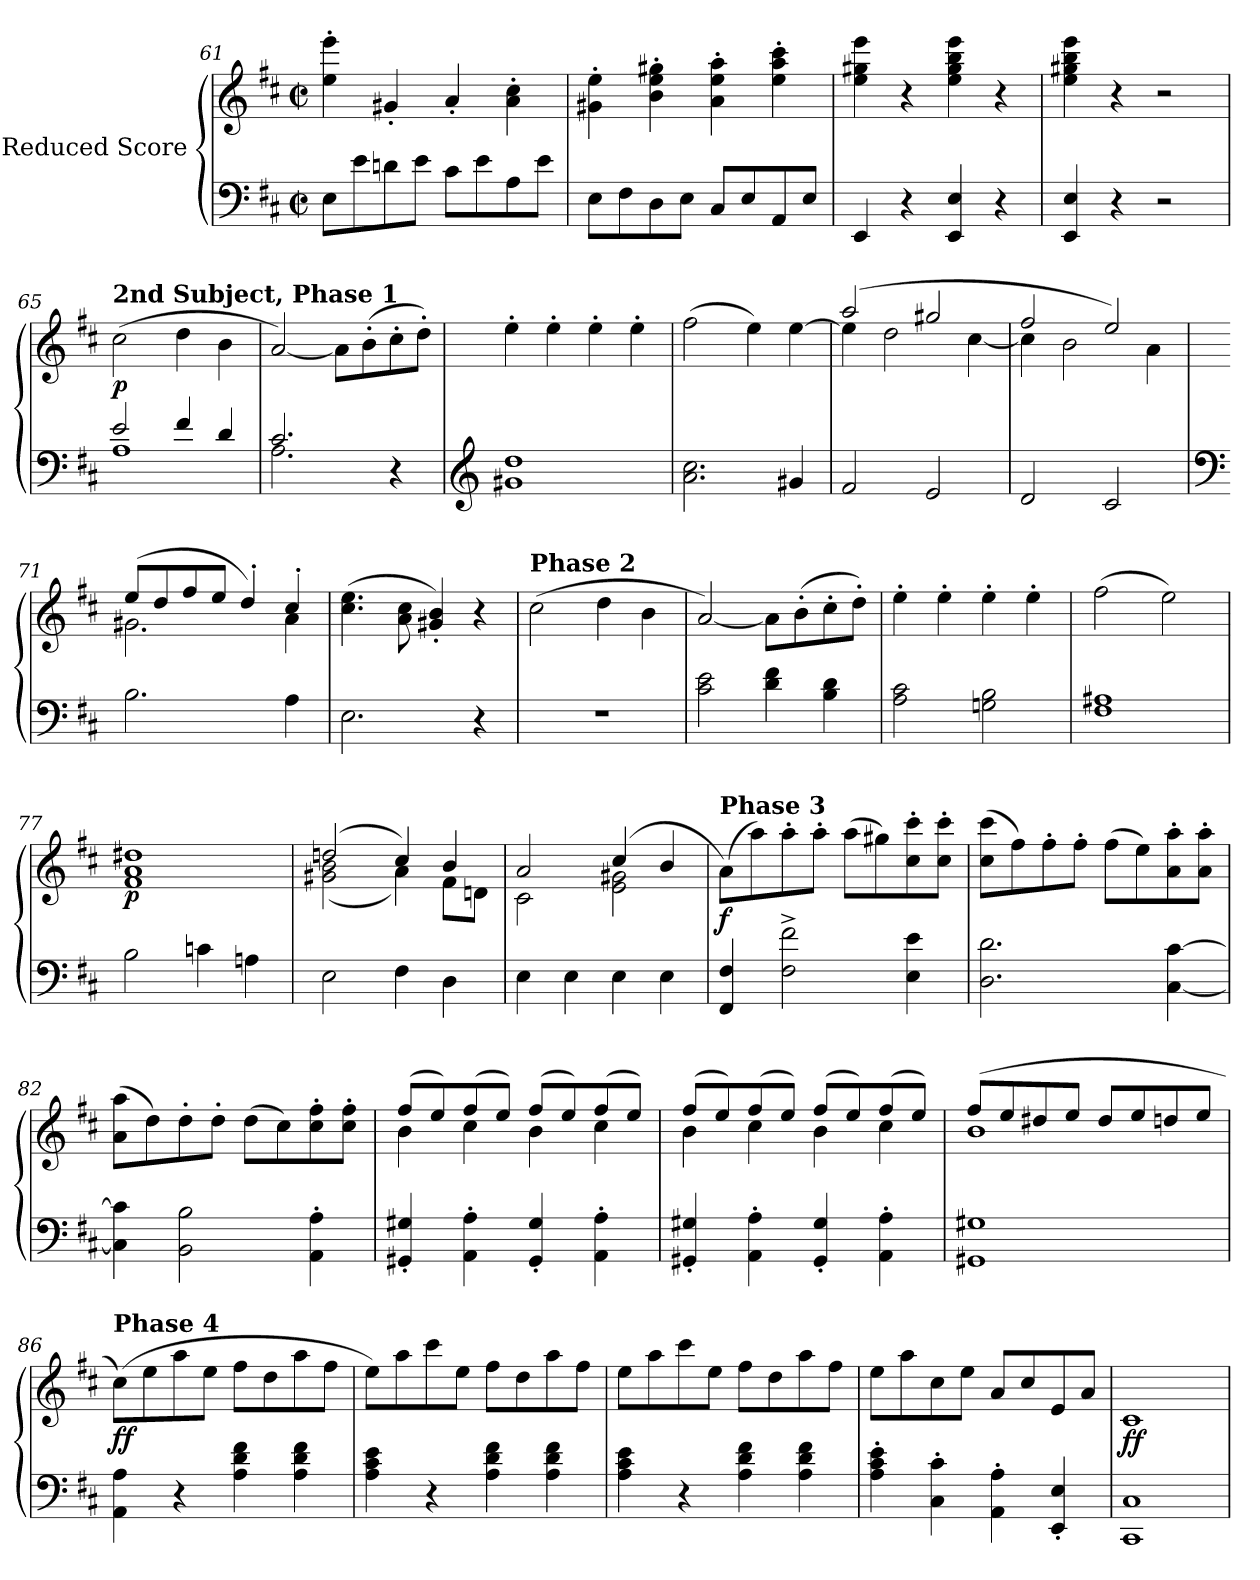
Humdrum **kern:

**kern	**kern	**dynam
*part1	*part1	*part1
*staff2	*staff1	*staff1/2
*I"Reduced Score	*	*
!!LO:LB:g=z
*clefF4	*clefG2	*
*k[f#c#]	*k[f#c#]	*
*D:	*D:	*
*M2/2	*M2/2	*
*met(c|)	*met(c|)	*
=61	=61	=61
8E\L	4ee\' 4eee\'	.
8e\	.	.
8dn\	4g#X'/	.
8e\J	.	.
8c#\L	4a'/	.
8e\	.	.
8A\	4a\' 4cc#\'	.
8e\J	.	.
=62	=62	=62
8E\L	4g#X\' 4ee\'	.
8F#\	.	.
8D\	4b\' 4ee\' 4gg#X\'	.
8E\J	.	.
8C#/L	4a\' 4ee\' 4aa\'	.
8E/	.	.
8AA/	4ee\' 4aa\' 4ccc#\'	.
8E/J	.	.
=63	=63	=63
4EE/	4ee\ 4gg#X\ 4eee\	.
4r	4r	.
4EE/ 4E/	4ee\ 4gg#\ 4bb\ 4eee\	.
4r	4r	.
=64	=64	=64
4EE/ 4E/	4ee\ 4gg#X\ 4bb\ 4eee\	.
4r	4r	.
2r	2r	.
!!LO:PB:g=z
=65	=65	=65
*^	*	*
!	!	!LO:TX:a:B:t=2nd Subject, Phase 1	!
!	!	!	!LO:DY:b
2e/	1A	(>2cc#\	p
4f#/	.	4dd\	.
4d/	.	4b\	.
=66	=66	=66	=66
2.c#/	2.A\	[2a/)	.
.	.	8a\L]	.
.	.	(>8b'\	.
4r	4ryy	8cc#'\	.
.	.	8dd'\J)	.
*v	*v	*	*
=67	=67	=67
*clefG2	*	*
1g#X 1dd	4ee'\	.
.	4ee'\	.
.	4ee'\	.
.	4ee'\	.
=68	=68	=68
2.a\ 2.cc#\	(>2ff#\	.
.	4ee\)	.
4g#X/	[4ee\	.
!!LO:LB:g=z
=69	=69	=69
*	*^	*
2f#/	(>2aa/	4ee\]	.
.	.	2dd\	.
2e/	2gg#X/	.	.
.	.	[4cc#\	.
=70	=70	=70	=70
2d/	2ff#/	4cc#\]	.
.	.	2b\	.
2c#/	2ee/)	.	.
.	.	4a\	.
=71	=71	=71	=71
*clefF4	*	*	*
2.B\	(>8ee/L	2.g#X\	.
.	8dd/	.	.
.	8ff#/	.	.
.	8ee/J	.	.
.	4dd'/)	.	.
4A\	4cc#'/	4a\	.
*	*v	*v	*
=72	=72	=72
2.E\	(>4.cc#\ 4.ee\	.
.	8a\ 8cc#\	.
.	4g#X/' 4b/')	.
4r	4r	.
!!LO:LB:g=z
=73	=73	=73
!	!LO:TX:a:B:t=Phase 2	!
1r	(>2cc#\	.
.	4dd\	.
.	4b\	.
=74	=74	=74
2c#\ 2e\	[2a/)	.
4d\ 4f#\	8a\L]	.
.	(>8b'\	.
4B\ 4d\	8cc#'\	.
.	8dd'\J)	.
=75	=75	=75
2A\ 2c#\	4ee'\	.
.	4ee'\	.
2Gn\ 2B\	4ee'\	.
.	4ee'\	.
=76	=76	=76
1F# 1A#X	(>2ff#\	.
.	2ee\)	.
!!LO:LB:g=z
=77	=77	=77
!	!	!LO:DY:b
2B\	1f# 1a 1dd#X	p
4cn\	.	.
4An\	.	.
=78	=78	=78
*	*^	*
2E\	(>2ddn/	(<2g#X\ 2b\	.
4F#\	4cc#/)	4a\)	.
4D\	4b/	8f#\L	.
.	.	8dn\J	.
=79	=79	=79	=79
4E\	2a/	2c#\	.
4E\	.	.	.
4E\	(>4cc#/	2e\ 2g#X\	.
4E\	4b/	.	.
*	*v	*v	*
!!LO:LB:g=z
=80	=80	=80
!	!LO:TX:a:B:t=Phase 3	!
!	!	!LO:DY:b
4FF#/ 4F#/	(>8a\L)	f
.	8aa\)	.
2F#\^ 2f#\^	8aa'\	.
.	8aa'\J	.
.	(>8aa\L	.
.	8gg#X\)	.
4E\ 4e\	8cc#\' 8ccc#\'	.
.	8cc#\' 8ccc#\'J	.
=81	=81	=81
2.D\ 2.d\	(>8cc#\ 8ccc#\L	.
.	8ff#\)	.
.	8ff#'\	.
.	8ff#'\J	.
.	(>8ff#\L	.
.	8ee\)	.
[4C#\ [4c#\	8a\' 8aa\'	.
.	8a\' 8aa\'J	.
=82	=82	=82
4C#\] 4c#\]	(>8a\ 8aa\L	.
.	8dd\)	.
2BB\ 2B\	8dd'\	.
.	8dd'\J	.
.	(>8dd\L	.
.	8cc#\)	.
4AA\' 4A\'	8cc#\' 8ff#\'	.
.	8cc#\' 8ff#\'J	.
!!LO:PB:g=z
=83	=83	=83
*	*^	*
4GG#X/' 4G#X/'	(>8ff#/L	4b\	.
.	8ee/)	.	.
4AA\' 4A\'	(>8ff#/	4cc#\	.
.	8ee/J)	.	.
4GG#/' 4G#/'	(>8ff#/L	4b\	.
.	8ee/)	.	.
4AA\' 4A\'	(>8ff#/	4cc#\	.
.	8ee/J)	.	.
=84	=84	=84	=84
4GG#X/' 4G#X/'	(>8ff#/L	4b\	.
.	8ee/)	.	.
4AA\' 4A\'	(>8ff#/	4cc#\	.
.	8ee/J)	.	.
4GG#/' 4G#/'	(>8ff#/L	4b\	.
.	8ee/)	.	.
4AA\' 4A\'	(>8ff#/	4cc#\	.
.	8ee/J)	.	.
=85	=85	=85	=85
1GG#X 1G#X	(>8ff#/L	1b	.
.	8ee/	.	.
.	8dd#X/	.	.
.	8ee/J	.	.
.	8dd#/L	.	.
.	8ee/	.	.
.	8ddn/	.	.
.	8ee/J	.	.
*	*v	*v	*
!!LO:LB:g=z
=86	=86	=86
!	!LO:TX:a:B:t=Phase 4	!
!	!	!LO:DY:b
4AA\ 4A\	(>8cc#\L)	ff
.	8ee\	.
4r	8aa\	.
.	8ee\J	.
4A\ 4d\ 4f#\	8ff#\L	.
.	8dd\	.
4A\ 4d\ 4f#\	8aa\	.
.	8ff#\J	.
=87	=87	=87
4A\ 4c#\ 4e\	8ee\L)	.
.	8aa\	.
4r	8ccc#\	.
.	8ee\J	.
4A\ 4d\ 4f#\	8ff#\L	.
.	8dd\	.
4A\ 4d\ 4f#\	8aa\	.
.	8ff#\J	.
=88	=88	=88
4A\ 4c#\ 4e\	8ee\L	.
.	8aa\	.
4r	8ccc#\	.
.	8ee\J	.
4A\ 4d\ 4f#\	8ff#\L	.
.	8dd\	.
4A\ 4d\ 4f#\	8aa\	.
.	8ff#\J	.
=89	=89	=89
4A\' 4c#\' 4e\'	8ee\L	.
.	8aa\	.
4C#\' 4c#\'	8cc#\	.
.	8ee\J	.
4AA\' 4A\'	8a/L	.
.	8cc#/	.
4EE/' 4E/'	8e/	.
.	8a/J	.
!!LO:LB:g=z
=90	=90	=90
!	!	!LO:DY:b
1CC# 1C#	1c#	ff
=	=	=
*-	*-	*-
